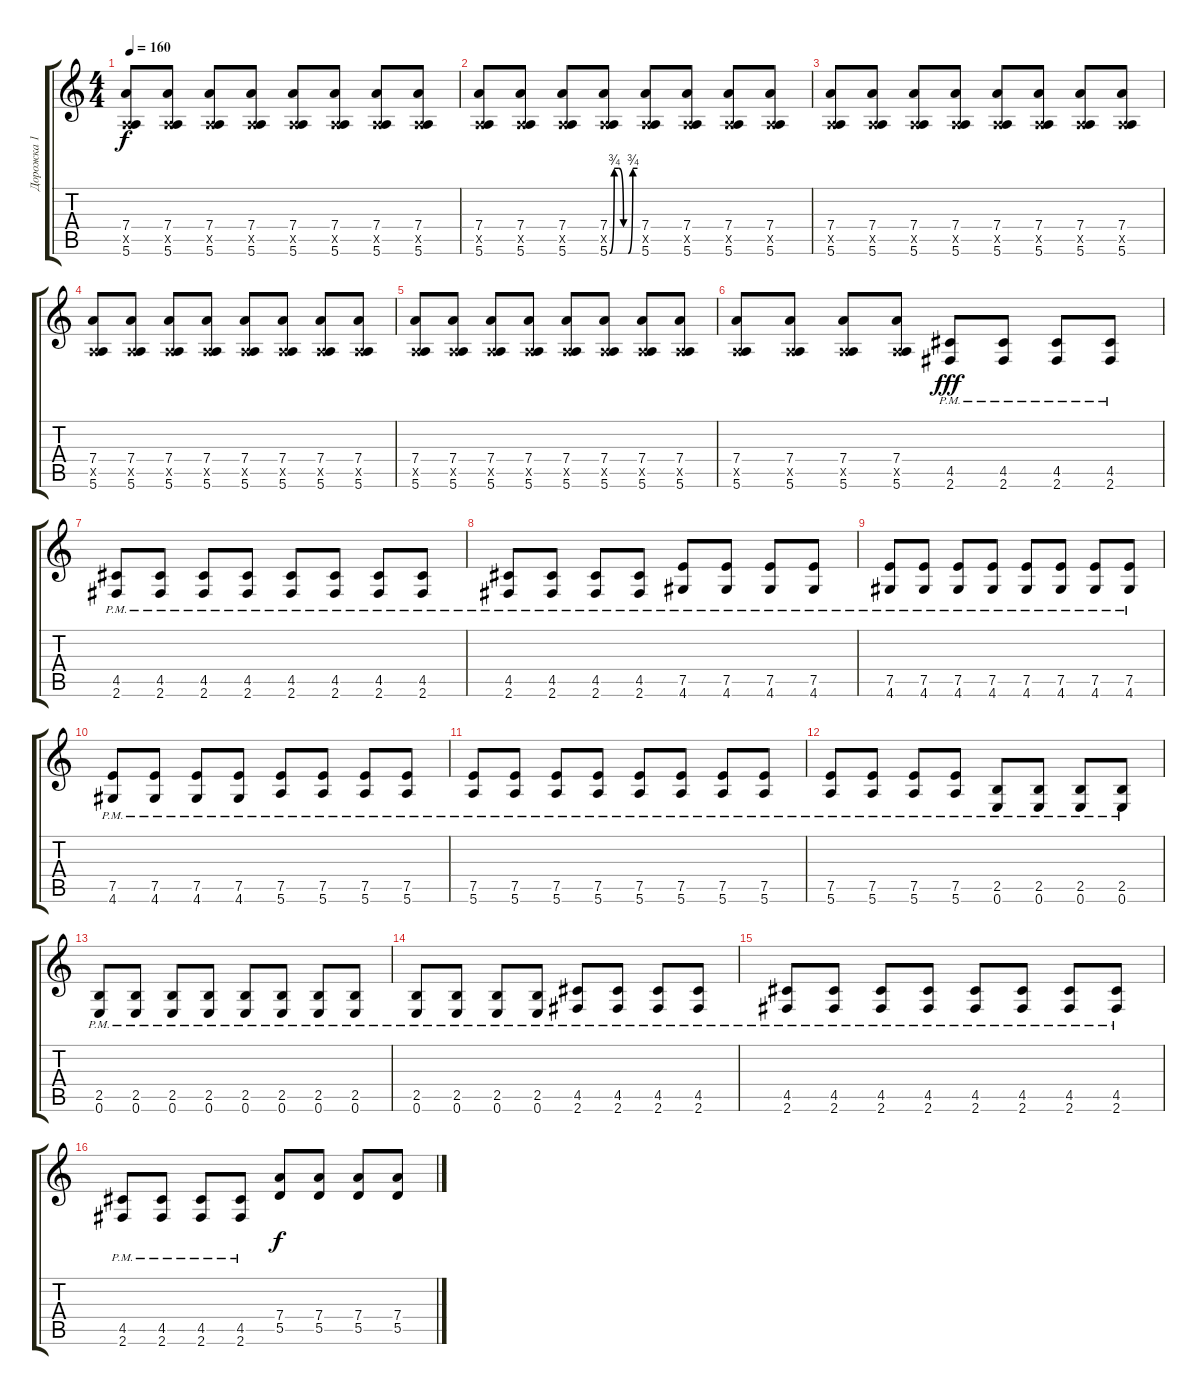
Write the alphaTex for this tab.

\track ("Дорожка 1" "Дорожка 1") {instrument overdrivenguitar}
\staff {score tabs}
\tuning (E4 B3 G3 D3 A2 E2) {hide}
\ts (4 4)
\tempo 160
\clef g2
\ks c
(7.4 0.5{x} 5.6).8{dy f} (7.4 0.5{x} 5.6).8 (7.4 0.5{x} 5.6).8 (7.4 0.5{x} 5.6).8 (7.4 0.5{x} 5.6).8 (7.4 0.5{x} 5.6).8 (7.4 0.5{x} 5.6).8 (7.4 0.5{x} 5.6).8 |
(7.4 0.5{x} 5.6).8 (7.4 0.5{x} 5.6).8 (7.4 0.5{x} 5.6).8 (7.4 0.5{x} 5.6{be (custom 0 0 10 3 20 3 30 0 40 0 50 3 60 3)}).8 (7.4 0.5{x} 5.6).8 (7.4 0.5{x} 5.6).8 (7.4 0.5{x} 5.6).8 (7.4 0.5{x} 5.6).8 |
(7.4 0.5{x} 5.6).8 (7.4 0.5{x} 5.6).8 (7.4 0.5{x} 5.6).8 (7.4 0.5{x} 5.6).8 (7.4 0.5{x} 5.6).8 (7.4 0.5{x} 5.6).8 (7.4 0.5{x} 5.6).8 (7.4 0.5{x} 5.6).8 |
(7.4 0.5{x} 5.6).8 (7.4 0.5{x} 5.6).8 (7.4 0.5{x} 5.6).8 (7.4 0.5{x} 5.6).8 (7.4 0.5{x} 5.6).8 (7.4 0.5{x} 5.6).8 (7.4 0.5{x} 5.6).8 (7.4 0.5{x} 5.6).8 |
(7.4 0.5{x} 5.6).8 (7.4 0.5{x} 5.6).8 (7.4 0.5{x} 5.6).8 (7.4 0.5{x} 5.6).8 (7.4 0.5{x} 5.6).8 (7.4 0.5{x} 5.6).8 (7.4 0.5{x} 5.6).8 (7.4 0.5{x} 5.6).8 |
(7.4 0.5{x} 5.6).8 (7.4 0.5{x} 5.6).8 (7.4 0.5{x} 5.6).8 (7.4 0.5{x} 5.6).8 (4.5{pm} 2.6{pm}).8{dy fff} (4.5{pm} 2.6{pm}).8 (4.5{pm} 2.6{pm}).8 (4.5{pm} 2.6{pm}).8 |
(4.5{pm} 2.6{pm}).8 (4.5{pm} 2.6{pm}).8 (4.5{pm} 2.6{pm}).8 (4.5{pm} 2.6{pm}).8 (4.5{pm} 2.6{pm}).8 (4.5{pm} 2.6{pm}).8 (4.5{pm} 2.6{pm}).8 (4.5{pm} 2.6{pm}).8 |
(4.5{pm} 2.6{pm}).8 (4.5{pm} 2.6{pm}).8 (4.5{pm} 2.6{pm}).8 (4.5{pm} 2.6{pm}).8 (7.5{pm} 4.6{pm}).8 (7.5{pm} 4.6{pm}).8 (7.5{pm} 4.6{pm}).8 (7.5{pm} 4.6{pm}).8 |
(7.5{pm} 4.6{pm}).8 (7.5{pm} 4.6{pm}).8 (7.5{pm} 4.6{pm}).8 (7.5{pm} 4.6{pm}).8 (7.5{pm} 4.6{pm}).8 (7.5{pm} 4.6{pm}).8 (7.5{pm} 4.6{pm}).8 (7.5{pm} 4.6{pm}).8 |
(7.5{pm} 4.6{pm}).8 (7.5{pm} 4.6{pm}).8 (7.5{pm} 4.6{pm}).8 (7.5{pm} 4.6{pm}).8 (7.5{pm} 5.6{pm}).8 (7.5{pm} 5.6{pm}).8 (7.5{pm} 5.6{pm}).8 (7.5{pm} 5.6{pm}).8 |
(7.5{pm} 5.6{pm}).8 (7.5{pm} 5.6{pm}).8 (7.5{pm} 5.6{pm}).8 (7.5{pm} 5.6{pm}).8 (7.5{pm} 5.6{pm}).8 (7.5{pm} 5.6{pm}).8 (7.5{pm} 5.6{pm}).8 (7.5{pm} 5.6{pm}).8 |
(7.5{pm} 5.6{pm}).8 (7.5{pm} 5.6{pm}).8 (7.5{pm} 5.6{pm}).8 (7.5{pm} 5.6{pm}).8 (2.5{pm} 0.6{pm}).8 (2.5{pm} 0.6{pm}).8 (2.5{pm} 0.6{pm}).8 (2.5{pm} 0.6{pm}).8 |
(2.5{pm} 0.6{pm}).8 (2.5{pm} 0.6{pm}).8 (2.5{pm} 0.6{pm}).8 (2.5{pm} 0.6{pm}).8 (2.5{pm} 0.6{pm}).8 (2.5{pm} 0.6{pm}).8 (2.5{pm} 0.6{pm}).8 (2.5{pm} 0.6{pm}).8 |
(2.5{pm} 0.6{pm}).8 (2.5{pm} 0.6{pm}).8 (2.5{pm} 0.6{pm}).8 (2.5{pm} 0.6{pm}).8 (4.5{pm} 2.6{pm}).8 (4.5{pm} 2.6{pm}).8 (4.5{pm} 2.6{pm}).8 (4.5{pm} 2.6{pm}).8 |
(4.5{pm} 2.6{pm}).8 (4.5{pm} 2.6{pm}).8 (4.5{pm} 2.6{pm}).8 (4.5{pm} 2.6{pm}).8 (4.5{pm} 2.6{pm}).8 (4.5{pm} 2.6{pm}).8 (4.5{pm} 2.6{pm}).8 (4.5{pm} 2.6{pm}).8 |
(4.5{pm} 2.6{pm}).8 (4.5{pm} 2.6{pm}).8 (4.5{pm} 2.6{pm}).8 (4.5{pm} 2.6{pm}).8 (7.4 5.5).8{dy f} (7.4 5.5).8 (7.4 5.5).8 (7.4 5.5).8
